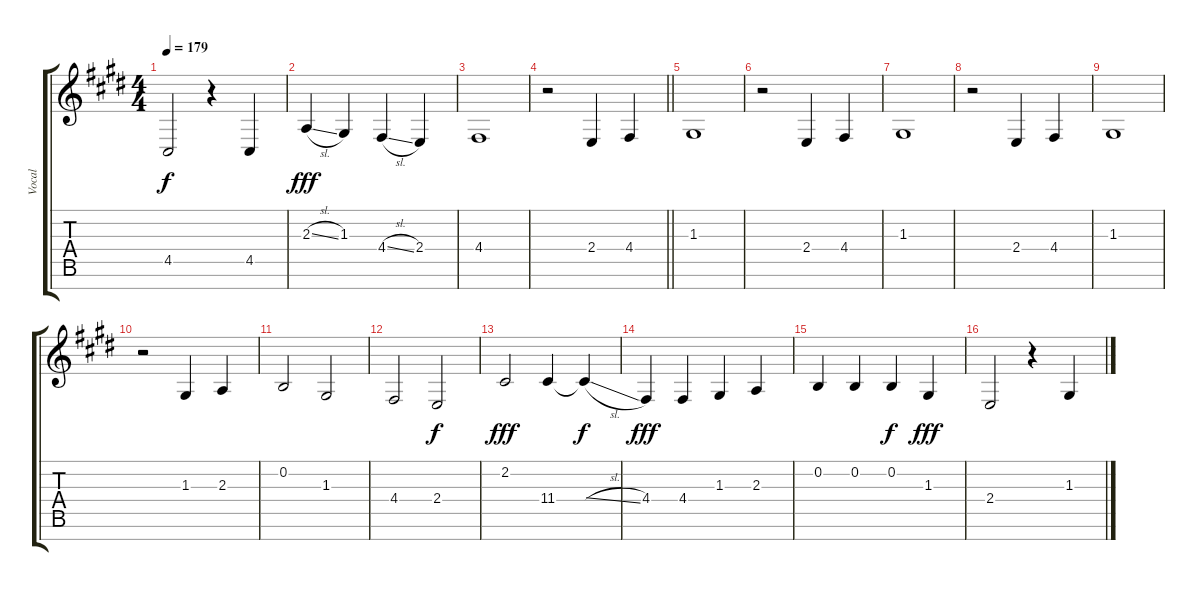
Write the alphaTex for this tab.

\track ("Vocal" "Vocal") {instrument clarinet}
\staff {score tabs}
\tuning (E4 B3 G3 D3 A2 E2 B1) {hide}
\ts (4 4)
\tempo 179
\clef g2
\ks e
4.5.2{dy f} r.4 4.5.4 |
2.3{sl}.4{dy fff} 1.3.4 4.4{sl}.4 2.4.4 |
4.4.1 |
\barLineRight lightlight
r.2 2.4.4 4.4.4 |
1.3.1 |
r.2 2.4.4 4.4.4 |
1.3.1 |
r.2 2.4.4 4.4.4 |
1.3.1 |
r.2 1.3.4 2.3.4 |
0.2.2 1.3.2 |
4.4.2 2.4.2{dy f} |
2.2.2{dy fff} 11.4.4 11.4{sl t}.4{dy f} |
4.4.4{dy fff} 4.4.4 1.3.4 2.3.4 |
0.2.4 0.2.4 0.2.4{dy f} 1.3.4{dy fff} |
2.4.2 r.4 1.3.4
